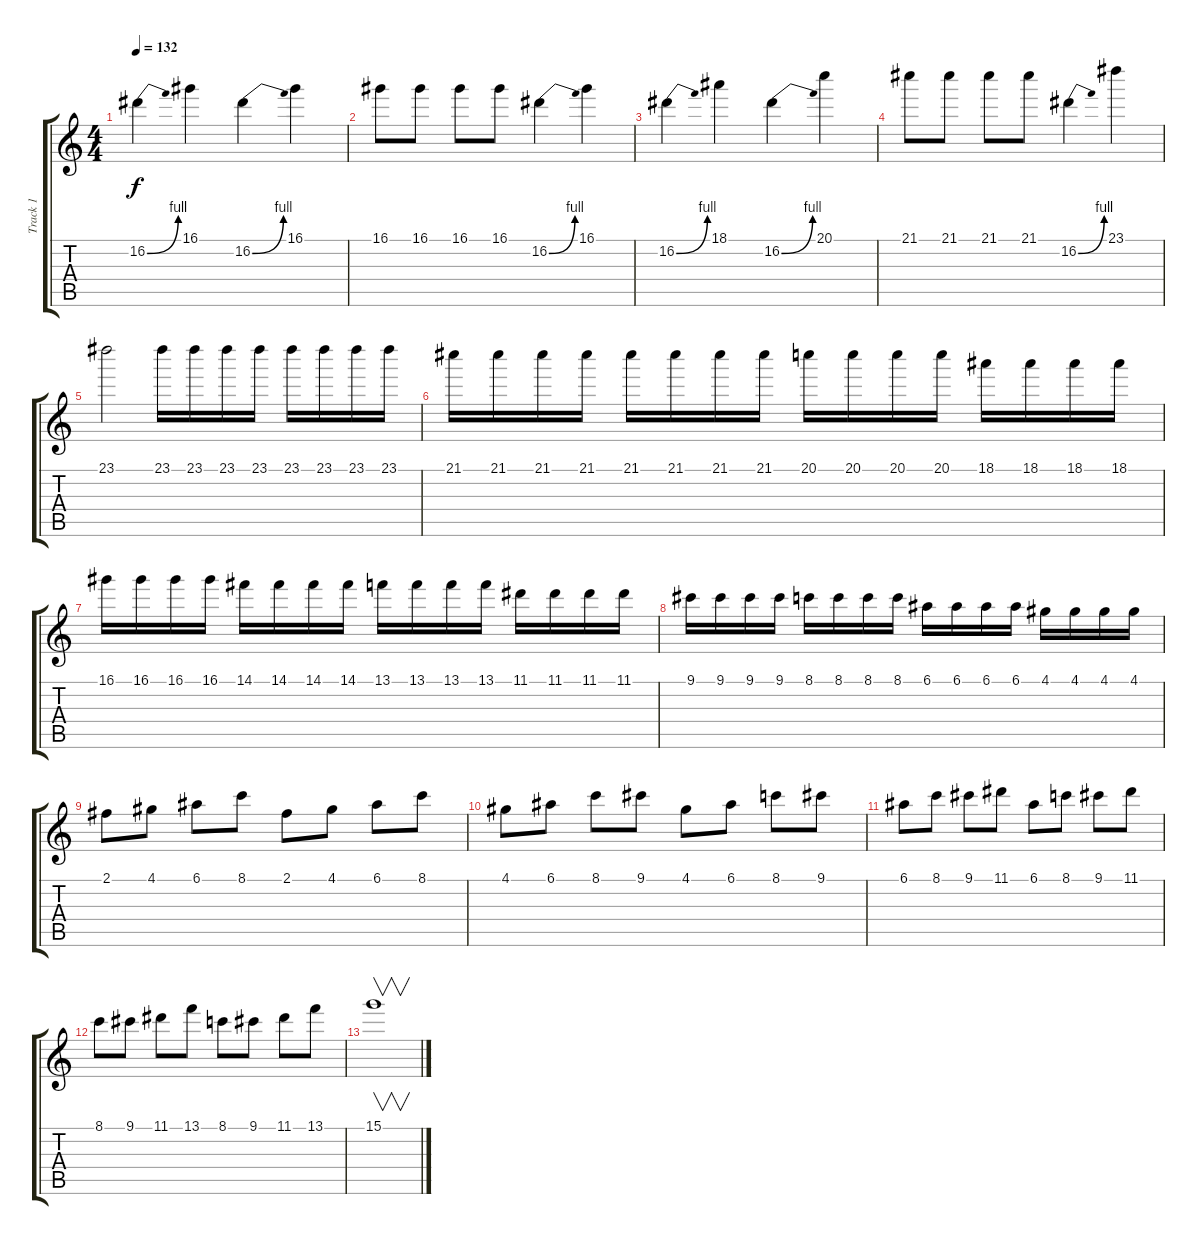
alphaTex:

\track ("Track 1" "Track 1") {instrument distortionguitar}
\staff {score tabs}
\tuning (E4 B3 G3 D3 A2 E2) {hide}
\ts (4 4)
\tempo 132
\clef g2
\ks c
16.2{be (bend 0 0 60 4)}.4{dy f} 16.1.4 16.2{be (bend 0 0 60 4)}.4 16.1.4 |
16.1.8 16.1.8 16.1.8 16.1.8 16.2{be (bend 0 0 60 4)}.4 16.1.4 |
16.2{be (bend 0 0 60 4)}.4 18.1.4 16.2{be (bend 0 0 60 4)}.4 20.1.4 |
21.1.8 21.1.8 21.1.8 21.1.8 16.2{be (bend 0 0 60 4)}.4 23.1.4 |
23.1.2 23.1.16 23.1.16 23.1.16 23.1.16 23.1.16 23.1.16 23.1.16 23.1.16 |
21.1.16 21.1.16 21.1.16 21.1.16 21.1.16 21.1.16 21.1.16 21.1.16 20.1.16 20.1.16 20.1.16 20.1.16 18.1.16 18.1.16 18.1.16 18.1.16 |
16.1.16 16.1.16 16.1.16 16.1.16 14.1.16 14.1.16 14.1.16 14.1.16 13.1.16 13.1.16 13.1.16 13.1.16 11.1.16 11.1.16 11.1.16 11.1.16 |
9.1.16 9.1.16 9.1.16 9.1.16 8.1.16 8.1.16 8.1.16 8.1.16 6.1.16 6.1.16 6.1.16 6.1.16 4.1.16 4.1.16 4.1.16 4.1.16 |
2.1.8 4.1.8 6.1.8 8.1.8 2.1.8 4.1.8 6.1.8 8.1.8 |
4.1.8 6.1.8 8.1.8 9.1.8 4.1.8 6.1.8 8.1.8 9.1.8 |
6.1.8 8.1.8 9.1.8 11.1.8 6.1.8 8.1.8 9.1.8 11.1.8 |
8.1.8 9.1.8 11.1.8 13.1.8 8.1.8 9.1.8 11.1.8 13.1.8 |
15.1.1{v}
